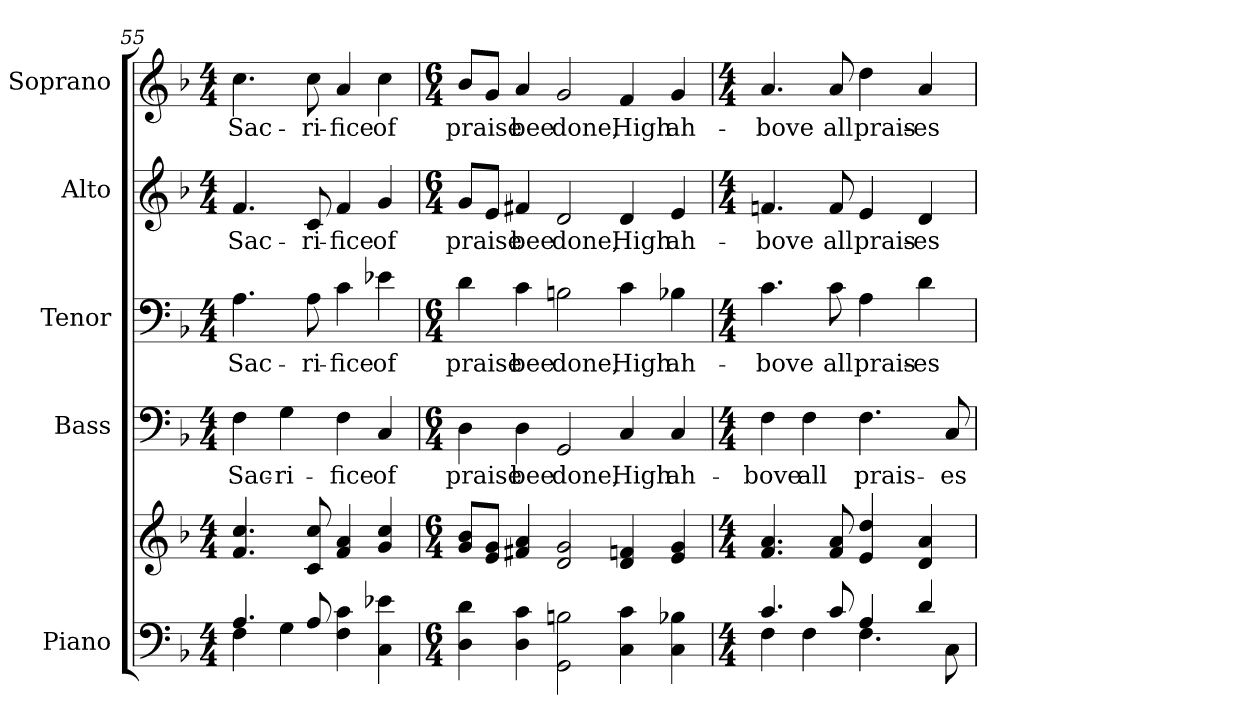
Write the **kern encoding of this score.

**kern	**kern	**kern	**text	**kern	**text	**kern	**text	**kern	**text
*part5	*part5	*part4	*part4	*part3	*part3	*part2	*part2	*part1	*part1
*staff6	*staff5	*staff4	*staff4	*staff3	*staff3	*staff2	*staff2	*staff1	*staff1
*I"Piano	*	*I"Bass	*	*I"Tenor	*	*I"Alto	*	*I"Soprano	*
*I'Pno.	*	*I'B.	*	*I'T.	*	*I'A.	*	*I'S.	*
!!LO:PB:g=z
*clefF4	*clefG2	*clefF4	*	*clefF4	*	*clefG2	*	*clefG2	*
*k[b-]	*k[b-]	*k[b-]	*	*k[b-]	*	*k[b-]	*	*k[b-]	*
*F:	*F:	*F:	*	*F:	*	*F:	*	*F:	*
*M4/4	*M4/4	*M4/4	*	*M4/4	*	*M4/4	*	*M4/4	*
=55	=55	=55	=55	=55	=55	=55	=55	=55	=55
*^	*	*	*	*	*	*	*	*	*
!	!	!	!	!LO:LY:b:color=#000000	!	!	!	!	!	!
!	!	!	!	!	!	!LO:LY:b:color=#000000	!	!	!	!
!	!	!	!	!	!	!	!	!LO:LY:b:color=#000000	!	!
!	!	!	!	!	!	!	!	!	!	!LO:LY:b:color=#000000
4.Ai/	4Fi\	4.fi/ 4.cci	4Fi\	Sac-	4.Ai\	Sac-	4.fi/	Sac-	4.cci\	Sac-
!	!	!	!	!LO:LY:b:color=#000000	!	!	!	!	!	!
.	4Gi\	.	4Gi\	-ri-	.	.	.	.	.	.
!	!	!	!	!	!	!LO:LY:b:color=#000000	!	!	!	!
!	!	!	!	!	!	!	!	!LO:LY:b:color=#000000	!	!
!	!	!	!	!	!	!	!	!	!	!LO:LY:b:color=#000000
8Ai/	.	8ci/ 8cci	.	.	8Ai\	-ri-	8ci/	-ri-	8cci\	-ri-
!	!	!	!	!LO:LY:b:color=#000000	!	!	!	!	!	!
!	!	!	!	!	!	!LO:LY:b:color=#000000	!	!	!	!
!	!	!	!	!	!	!	!	!LO:LY:b:color=#000000	!	!
!	!	!	!	!	!	!	!	!	!	!LO:LY:b:color=#000000
4Fi\ 4ci	2ryy	4fi/ 4ai	4Fi\	-fice	4ci\	-fice	4fi/	-fice	4ai/	-fice
!	!	!	!	!LO:LY:b:color=#000000	!	!	!	!	!	!
!	!	!	!	!	!	!LO:LY:b:color=#000000	!	!	!	!
!	!	!	!	!	!	!	!	!LO:LY:b:color=#000000	!	!
!	!	!	!	!	!	!	!	!	!	!LO:LY:b:color=#000000
4Ci\ 4e-Xi	.	4gi/ 4cci	4Ci/	of	4e-Xi\	of	4gi/	of	4cci\	of
*v	*v	*	*	*	*	*	*	*	*	*
=56	=56	=56	=56	=56	=56	=56	=56	=56	=56
*M6/4	*M6/4	*M6/4	*	*M6/4	*	*M6/4	*	*M6/4	*
!	!	!	!LO:LY:b:color=#000000	!	!	!	!	!	!
!	!	!	!	!	!LO:LY:b:color=#000000	!	!	!	!
!	!	!	!	!	!	!	!LO:LY:b:color=#000000	!	!
!	!	!	!	!	!	!	!	!	!LO:LY:b:color=#000000
4Di\ 4di	8gi/ 8b-iL	4Di\	praise	4di\	praise	8gi/L	praise	8b-i/L	praise
.	8ei/ 8giJ	.	.	.	.	8ei/J	.	8gi/J	.
!	!	!	!LO:LY:b:color=#000000	!	!	!	!	!	!
!	!	!	!	!	!LO:LY:b:color=#000000	!	!	!	!
!	!	!	!	!	!	!	!LO:LY:b:color=#000000	!	!
!	!	!	!	!	!	!	!	!	!LO:LY:b:color=#000000
4Di\ 4ci	4f#Xi/ 4ai	4Di\	bee	4ci\	bee	4f#Xi/	bee	4ai/	bee
!	!	!	!LO:LY:b:color=#000000	!	!	!	!	!	!
!	!	!	!	!	!LO:LY:b:color=#000000	!	!	!	!
!	!	!	!	!	!	!	!LO:LY:b:color=#000000	!	!
!	!	!	!	!	!	!	!	!	!LO:LY:b:color=#000000
2GGi\ 2Bni	2di/ 2gi	2GGi/	done,	2Bni\	done,	2di/	done,	2gi/	done,
!	!	!	!LO:LY:b:color=#000000	!	!	!	!	!	!
!	!	!	!	!	!LO:LY:b:color=#000000	!	!	!	!
!	!	!	!	!	!	!	!LO:LY:b:color=#000000	!	!
!	!	!	!	!	!	!	!	!	!LO:LY:b:color=#000000
4Ci\ 4ci	4di/ 4fni	4Ci/	High	4ci\	High	4di/	High	4fi/	High
!	!	!	!LO:LY:b:color=#000000	!	!	!	!	!	!
!	!	!	!	!	!LO:LY:b:color=#000000	!	!	!	!
!	!	!	!	!	!	!	!LO:LY:b:color=#000000	!	!
!	!	!	!	!	!	!	!	!	!LO:LY:b:color=#000000
4Ci\ 4B-Xi	4ei/ 4gi	4Ci/	ah-	4B-Xi\	ah-	4ei/	ah-	4gi/	ah-
!!LO:PB:g=z
=57	=57	=57	=57	=57	=57	=57	=57	=57	=57
*M4/4	*M4/4	*M4/4	*	*M4/4	*	*M4/4	*	*M4/4	*
*^	*	*	*	*	*	*	*	*	*
!	!	!	!	!LO:LY:b:color=#000000	!	!	!	!	!	!
!	!	!	!	!	!	!LO:LY:b:color=#000000	!	!	!	!
!	!	!	!	!	!	!	!	!LO:LY:b:color=#000000	!	!
!	!	!	!	!	!	!	!	!	!	!LO:LY:b:color=#000000
4.ci/	4Fi\	4.fi/ 4.ai	4Fi\	-bove	4.ci\	-bove	4.fni/	-bove	4.ai/	-bove
!	!	!	!	!LO:LY:b:color=#000000	!	!	!	!	!	!
.	4Fi\	.	4Fi\	all	.	.	.	.	.	.
!	!	!	!	!	!	!LO:LY:b:color=#000000	!	!	!	!
!	!	!	!	!	!	!	!	!LO:LY:b:color=#000000	!	!
!	!	!	!	!	!	!	!	!	!	!LO:LY:b:color=#000000
8ci/	.	8fi/ 8ai	.	.	8ci\	all	8fi/	all	8ai/	all
!	!	!	!	!LO:LY:b:color=#000000	!	!	!	!	!	!
!	!	!	!	!	!	!LO:LY:b:color=#000000	!	!	!	!
!	!	!	!	!	!	!	!	!LO:LY:b:color=#000000	!	!
!	!	!	!	!	!	!	!	!	!	!LO:LY:b:color=#000000
4Ai/	4.Fi\	4ei/ 4ddi	4.Fi\	prais-	4Ai\	prais-	4ei/	prais-	4ddi\	prais-
!	!	!	!	!	!	!LO:LY:b:color=#000000	!	!	!	!
!	!	!	!	!	!	!	!	!LO:LY:b:color=#000000	!	!
!	!	!	!	!	!	!	!	!	!	!LO:LY:b:color=#000000
4di/	.	4di/ 4ai	.	.	4di\	-es	4di/	-es	4ai/	-es
!	!	!	!	!LO:LY:b:color=#000000	!	!	!	!	!	!
.	8Ci\	.	8Ci/	-es	.	.	.	.	.	.
*v	*v	*	*	*	*	*	*	*	*	*
=	=	=	=	=	=	=	=	=	=
*-	*-	*-	*-	*-	*-	*-	*-	*-	*-
